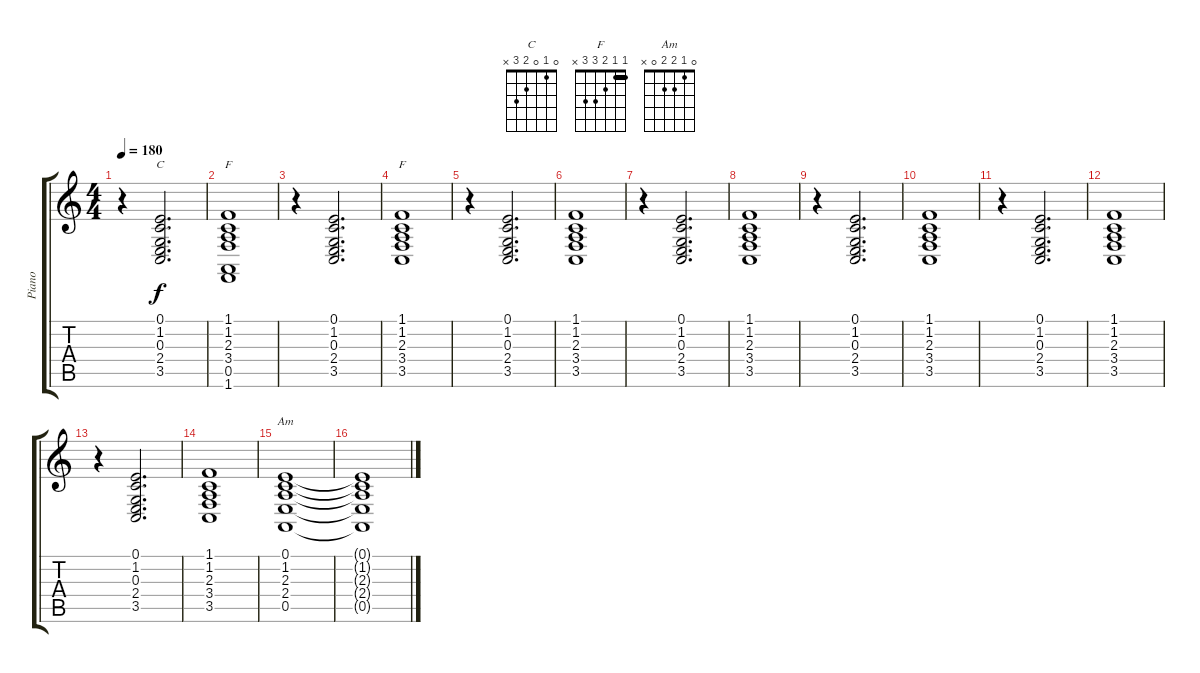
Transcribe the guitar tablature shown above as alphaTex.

\track ("Piano" "Piano") {instrument acousticgrandpiano}
\staff {score tabs}
\tuning (E4 B3 G3 D3 A2 E2) {hide}
\chord ("C" 0 1 0 2 3 x)
\chord ("F" 1 1 2 3 0 1) {barre 1}
\chord ("F" 1 1 2 3 3 x) {barre 1}
\chord ("Am" 0 1 2 2 0 x)
\ts (4 4)
\tempo 180
\clef g2
\ks c
r.4{dy f} (0.1 1.2 0.3 2.4 3.5).2{d ch "C"} |
(1.1 1.2 2.3 3.4 0.5 1.6).1{ch "F"} |
r.4 (0.1 1.2 0.3 2.4 3.5).2{d} |
(1.1 1.2 2.3 3.4 3.5).1{ch "F"} |
r.4 (0.1 1.2 0.3 2.4 3.5).2{d} |
(1.1 1.2 2.3 3.4 3.5).1 |
r.4 (0.1 1.2 0.3 2.4 3.5).2{d} |
(1.1 1.2 2.3 3.4 3.5).1 |
r.4 (0.1 1.2 0.3 2.4 3.5).2{d} |
(1.1 1.2 2.3 3.4 3.5).1 |
r.4 (0.1 1.2 0.3 2.4 3.5).2{d} |
(1.1 1.2 2.3 3.4 3.5).1 |
r.4 (0.1 1.2 0.3 2.4 3.5).2{d} |
(1.1 1.2 2.3 3.4 3.5).1 |
(0.1 1.2 2.3 2.4 0.5).1{ch "Am"} |
(0.1{t} 1.2{t} 2.3{t} 2.4{t} 0.5{t}).1
